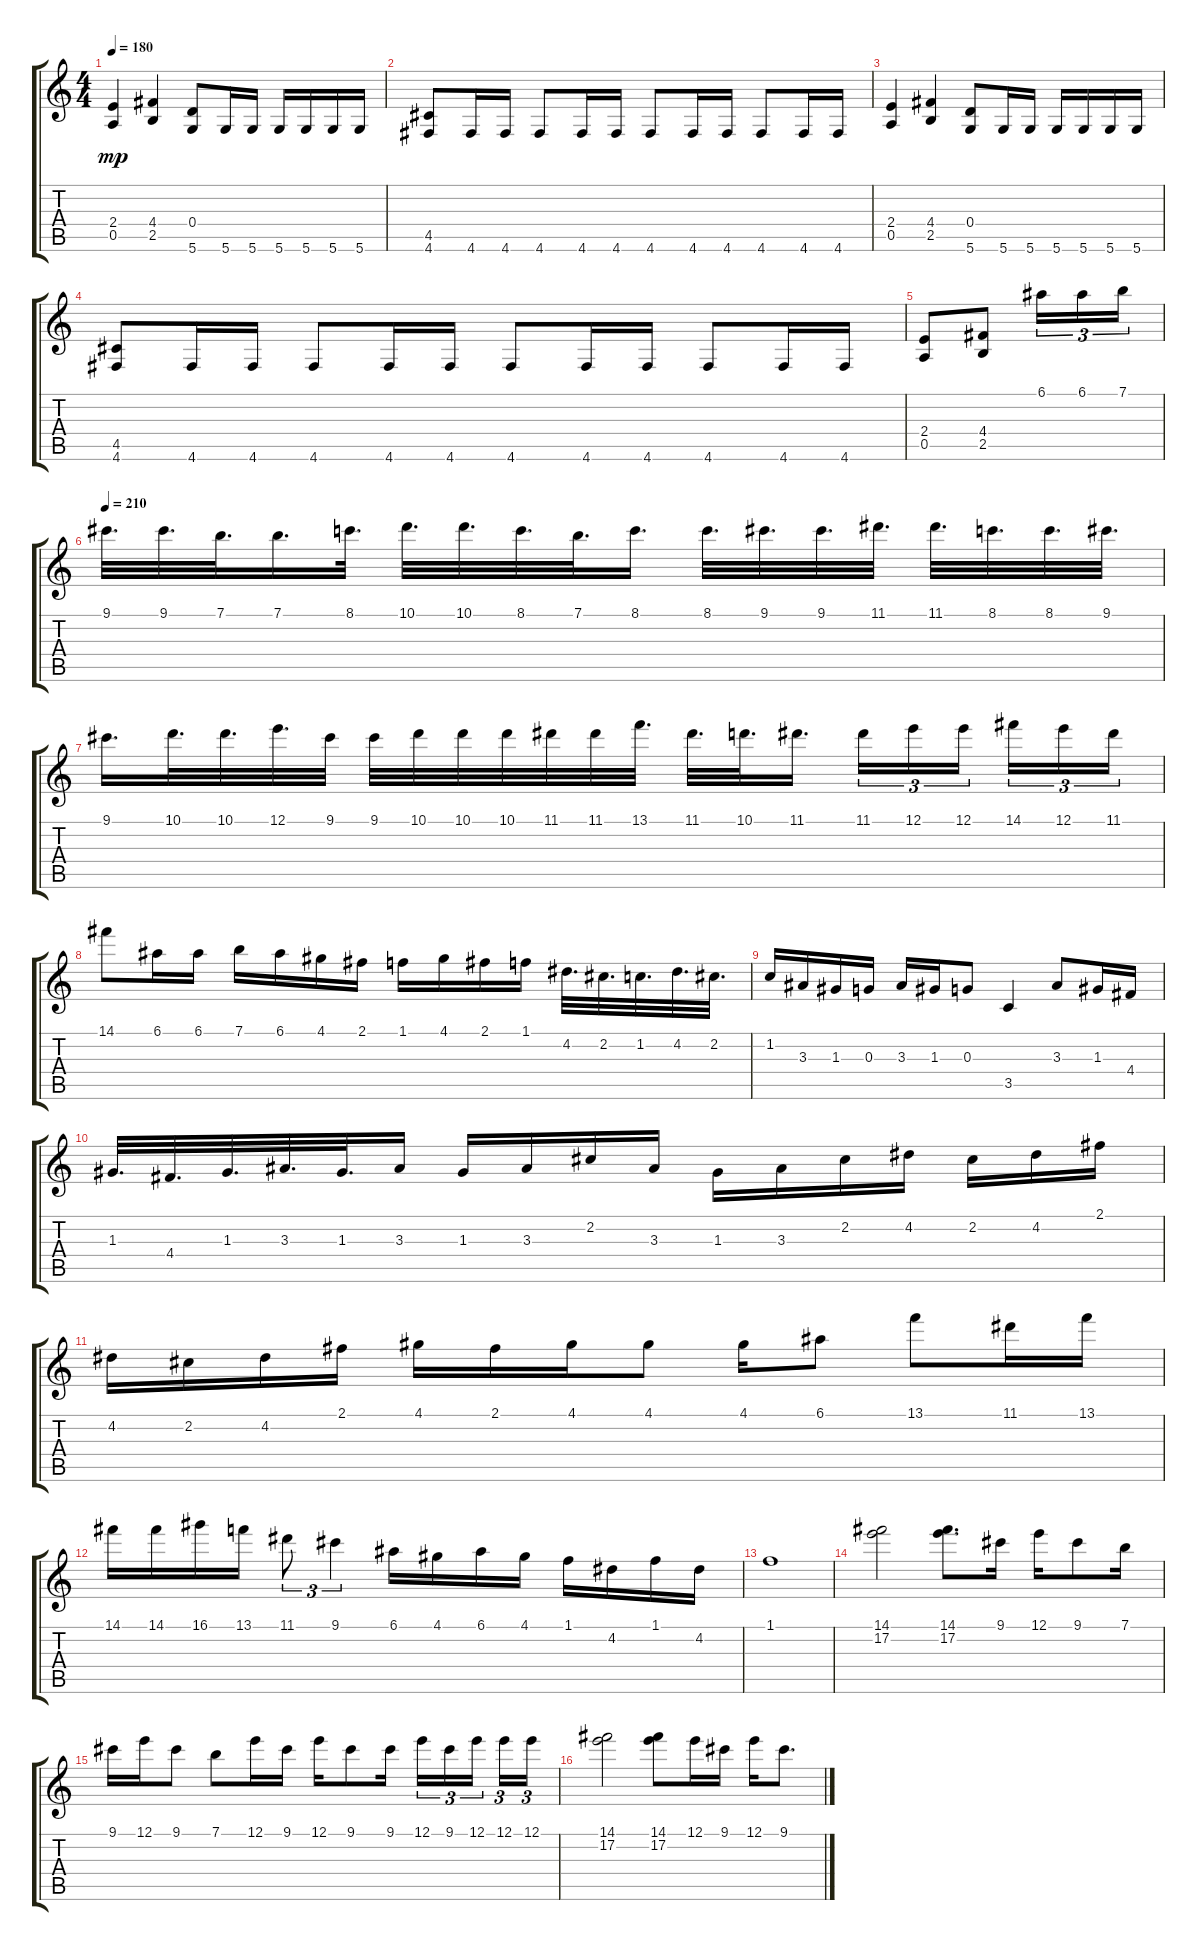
\track "" {instrument distortionguitar}
\staff {score tabs}
\tuning (E4 B3 G3 D3 A2 D2) {hide}
\ts (4 4)
\tempo 180
\clef g2
\ks c
(2.4 0.5).4{dy mp} (4.4 2.5).4 (0.4 5.6).8 5.6.16 5.6.16 5.6.16 5.6.16 5.6.16 5.6.16 |
(4.5 4.6).8 4.6.16 4.6.16 4.6.8 4.6.16 4.6.16 4.6.8 4.6.16 4.6.16 4.6.8 4.6.16 4.6.16 |
(2.4 0.5).4 (4.4 2.5).4 (0.4 5.6).8 5.6.16 5.6.16 5.6.16 5.6.16 5.6.16 5.6.16 |
(4.5 4.6).8 4.6.16 4.6.16 4.6.8 4.6.16 4.6.16 4.6.8 4.6.16 4.6.16 4.6.8 4.6.16 4.6.16 |
(2.4 0.5).8 (4.4 2.5).8 6.1.16{tu (3 2)} 6.1.16{tu (3 2)} 7.1.16{tu (3 2)} |
\tempo 210
9.1.32{d} 9.1.32{d} 7.1.32{d} 7.1.16{d} 8.1.32{d} 10.1.32{d} 10.1.32{d} 8.1.32{d} 7.1.32{d} 8.1.16{d} 8.1.32{d} 9.1.32{d} 9.1.32{d} 11.1.32{d} 11.1.32{d} 8.1.32{d} 8.1.32{d} 9.1.32{d} |
9.1.16{d} 10.1.32{d} 10.1.32{d} 12.1.32{d} 9.1.32 9.1.32 10.1.32 10.1.32 10.1.32 11.1.32 11.1.32 13.1.32{d} 11.1.32{d} 10.1.32{d} 11.1.16{d} 11.1.16{tu (3 2)} 12.1.16{tu (3 2)} 12.1.16{tu (3 2)} 14.1.16{tu (3 2)} 12.1.16{tu (3 2)} 11.1.16{tu (3 2)} |
14.1.8 6.1.16 6.1.16 7.1.16 6.1.16 4.1.16 2.1.16 1.1.16 4.1.16 2.1.16 1.1.16 4.2.32{d} 2.2.32{d} 1.2.32{d} 4.2.32{d} 2.2.32{d} |
1.2.16 3.3.16 1.3.16 0.3.16 3.3.16 1.3.16 0.3.8 3.5.4 3.3.8 1.3.16 4.4.16 |
1.3.32{d} 4.4.32{d} 1.3.32{d} 3.3.32{d} 1.3.32{d} 3.3.16 1.3.16 3.3.16 2.2.16 3.3.16 1.3.16 3.3.16 2.2.16 4.2.16 2.2.16 4.2.16 2.1.16 |
4.2.16 2.2.16 4.2.16 2.1.16 4.1.16 2.1.16 4.1.16 4.1.8 4.1.16 6.1.8 13.1.8 11.1.16 13.1.16 |
14.1.16 14.1.16 16.1.16 13.1.16 11.1.8{tu (3 2)} 9.1.4{tu (3 2)} 6.1.16 4.1.16 6.1.16 4.1.16 1.1.16 4.2.16 1.1.16 4.2.16 |
1.1.1 |
(14.1 17.2).2 (14.1 17.2).8{d} 9.1.16 12.1.16 9.1.8 7.1.16 |
9.1.16 12.1.16 9.1.8 7.1.8 12.1.16 9.1.16 12.1.16 9.1.8 9.1.16 12.1.16{tu (3 2)} 9.1.16{tu (3 2)} 12.1.16{tu (3 2)} 12.1.16{tu (3 2)} 12.1.16{tu (3 2)} |
(14.1 17.2).2 (14.1 17.2).8 12.1.16 9.1.16 12.1.16 9.1.8{d}
